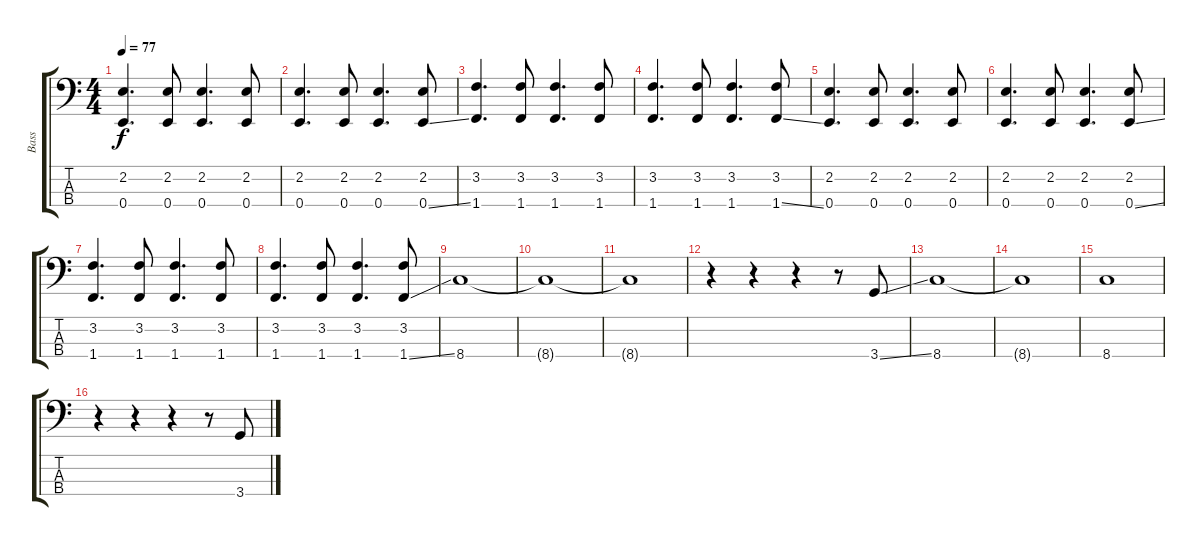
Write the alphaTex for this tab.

\track ("Bass" "Bass") {instrument electricbassfinger}
\staff {score tabs}
\tuning (G2 D2 A1 E1) {hide}
\ts (4 4)
\tempo 77
\clef f4
\ks c
(2.2 0.4).4{d dy f} (2.2 0.4).8 (2.2 0.4).4{d} (2.2 0.4).8 |
(2.2 0.4).4{d} (2.2 0.4).8 (2.2 0.4).4{d} (2.2 0.4{ss}).8 |
(3.2 1.4).4{d} (3.2 1.4).8 (3.2 1.4).4{d} (3.2 1.4).8 |
(3.2 1.4).4{d} (3.2 1.4).8 (3.2 1.4).4{d} (3.2 1.4{ss}).8 |
(2.2 0.4).4{d} (2.2 0.4).8 (2.2 0.4).4{d} (2.2 0.4).8 |
(2.2 0.4).4{d} (2.2 0.4).8 (2.2 0.4).4{d} (2.2 0.4{ss}).8 |
(3.2 1.4).4{d} (3.2 1.4).8 (3.2 1.4).4{d} (3.2 1.4).8 |
(3.2 1.4).4{d} (3.2 1.4).8 (3.2 1.4).4{d} (3.2 1.4{ss}).8 |
8.4.1 |
8.4{t}.1 |
8.4{t}.1 |
r.4 r.4 r.4 r.8 3.4{ss}.8 |
8.4.1 |
8.4{t}.1 |
8.4.1 |
r.4 r.4 r.4 r.8 3.4{ss}.8
